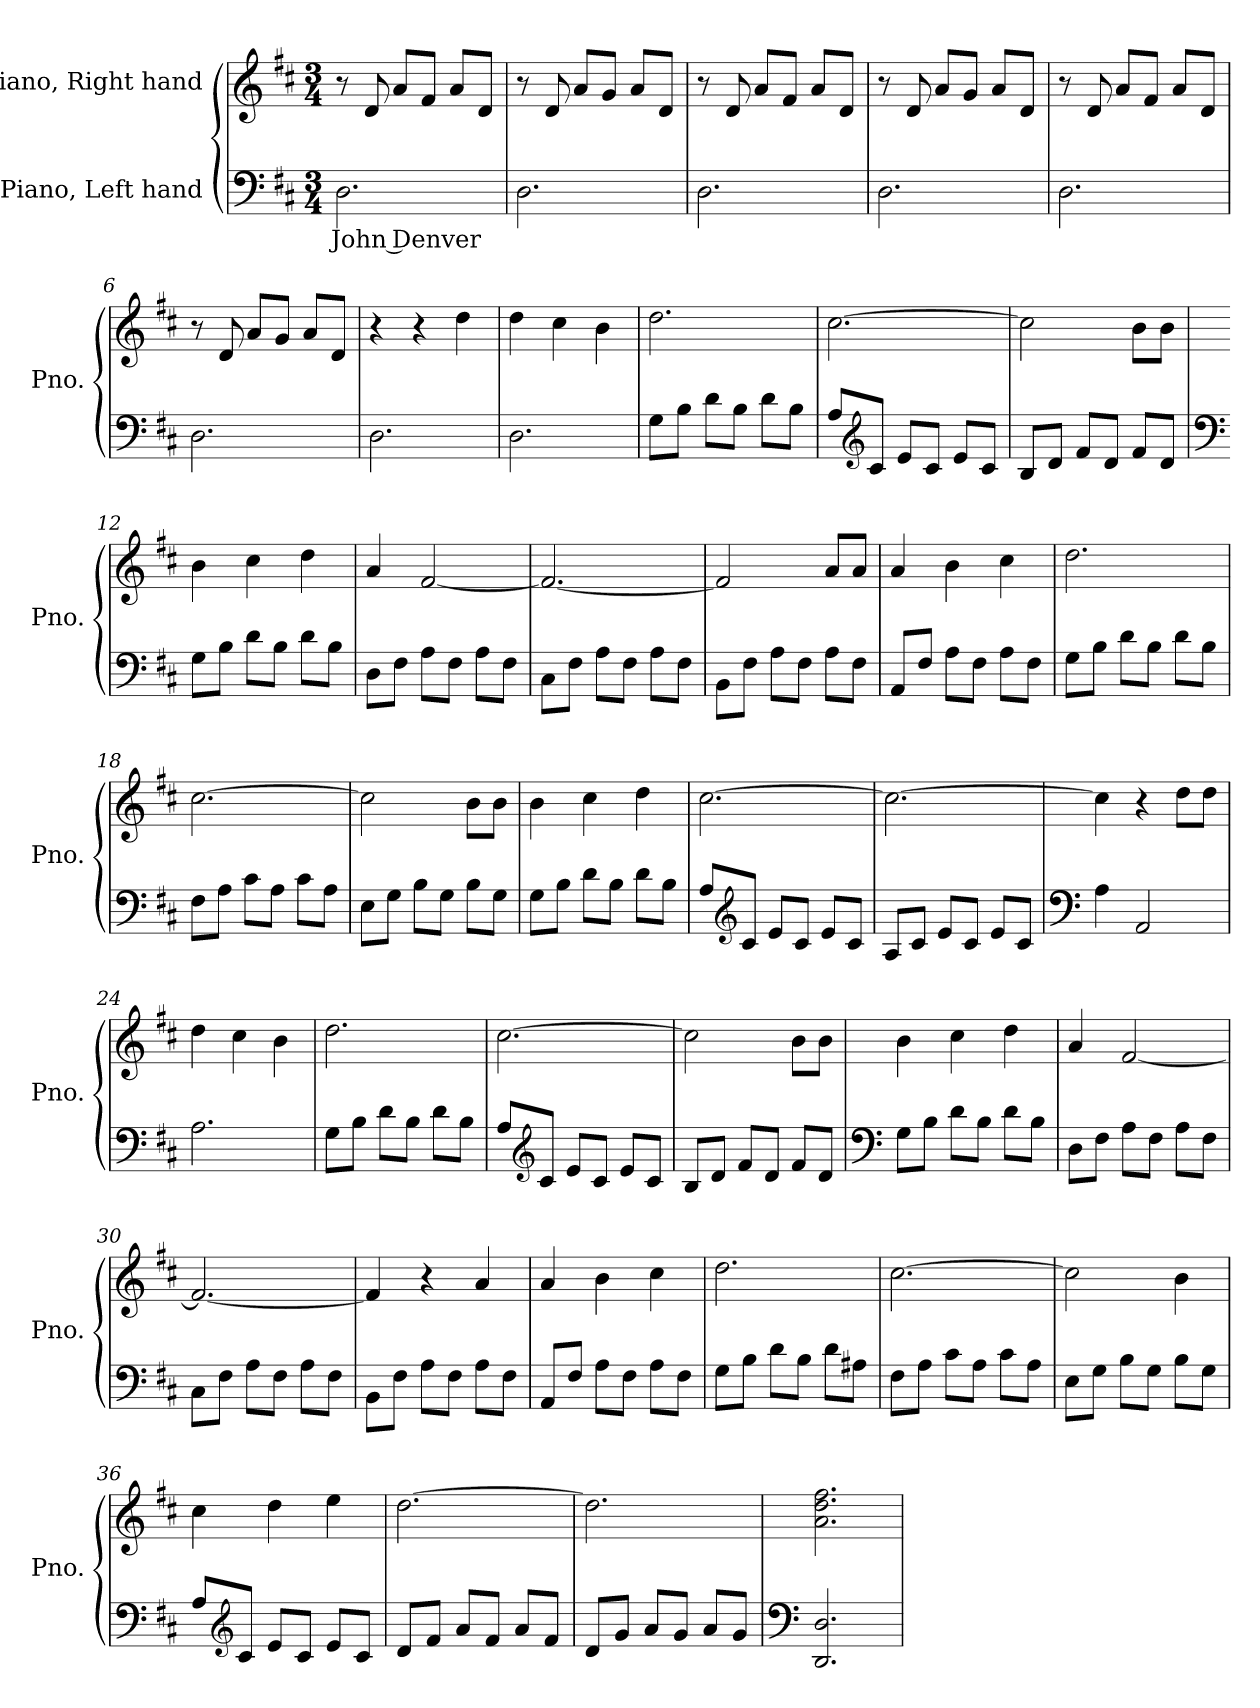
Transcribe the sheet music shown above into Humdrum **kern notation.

**kern	**text	**kern
*part2	*part2	*part1
*staff2	*staff2	*staff1
*I"Piano, Left hand	*	*I"Piano, Right hand
*I'Pno.	*	*I'Pno.
*clefF4	*	*clefG2
*k[f#c#]	*	*k[f#c#]
*M3/4	*	*M3/4
*MM120	*	*MM120
=1	=1	=1
!	!LO:LY:b	!
2.D\	John Denver	8r
.	.	8d/
.	.	8a/L
.	.	8f#/J
.	.	8a/L
.	.	8d/J
=2	=2	=2
2.D\	.	8r
.	.	8d/
.	.	8a/L
.	.	8g/J
.	.	8a/L
.	.	8d/J
=3	=3	=3
2.D\	.	8r
.	.	8d/
.	.	8a/L
.	.	8f#/J
.	.	8a/L
.	.	8d/J
=4	=4	=4
2.D\	.	8r
.	.	8d/
.	.	8a/L
.	.	8g/J
.	.	8a/L
.	.	8d/J
!!LO:LB:g=z
=5	=5	=5
2.D\	.	8r
.	.	8d/
.	.	8a/L
.	.	8f#/J
.	.	8a/L
.	.	8d/J
=6	=6	=6
2.D\	.	8r
.	.	8d/
.	.	8a/L
.	.	8g/J
.	.	8a/L
.	.	8d/J
=7	=7	=7
2.D\	.	4r
.	.	4r
.	.	4dd\
=8	=8	=8
2.D\	.	4dd\
.	.	4cc#\
.	.	4b\
=9	=9	=9
8G\L	.	2.dd\
8B\J	.	.
8d\L	.	.
8B\J	.	.
8d\L	.	.
8B\J	.	.
=10	=10	=10
8A/L	.	[2.cc#\
*clefG2	*	*
8c#/J	.	.
8e/L	.	.
8c#/J	.	.
8e/L	.	.
8c#/J	.	.
!!LO:LB:g=z
=11	=11	=11
8B/L	.	2cc#\]
8d/J	.	.
8f#/L	.	.
8d/J	.	.
8f#/L	.	8b\L
8d/J	.	8b\J
=12	=12	=12
*clefF4	*	*
8G\L	.	4b\
8B\J	.	.
8d\L	.	4cc#\
8B\J	.	.
8d\L	.	4dd\
8B\J	.	.
=13	=13	=13
8D\L	.	4a/
8F#\J	.	.
8A\L	.	[2f#/
8F#\J	.	.
8A\L	.	.
8F#\J	.	.
=14	=14	=14
8C#\L	.	2.f#/_
8F#\J	.	.
8A\L	.	.
8F#\J	.	.
8A\L	.	.
8F#\J	.	.
=15	=15	=15
8BB\L	.	2f#/]
8F#\J	.	.
8A\L	.	.
8F#\J	.	.
8A\L	.	8a/L
8F#\J	.	8a/J
=16	=16	=16
8AA/L	.	4a/
8F#/J	.	.
8A\L	.	4b\
8F#\J	.	.
8A\L	.	4cc#\
8F#\J	.	.
!!LO:LB:g=z
=17	=17	=17
8G\L	.	2.dd\
8B\J	.	.
8d\L	.	.
8B\J	.	.
8d\L	.	.
8B\J	.	.
=18	=18	=18
8F#\L	.	[2.cc#\
8A\J	.	.
8c#\L	.	.
8A\J	.	.
8c#\L	.	.
8A\J	.	.
=19	=19	=19
8E\L	.	2cc#\]
8G\J	.	.
8B\L	.	.
8G\J	.	.
8B\L	.	8b\L
8G\J	.	8b\J
=20	=20	=20
8G\L	.	4b\
8B\J	.	.
8d\L	.	4cc#\
8B\J	.	.
8d\L	.	4dd\
8B\J	.	.
=21	=21	=21
8A/L	.	[2.cc#\
*clefG2	*	*
8c#/J	.	.
8e/L	.	.
8c#/J	.	.
8e/L	.	.
8c#/J	.	.
=22	=22	=22
8A/L	.	2.cc#\_
8c#/J	.	.
8e/L	.	.
8c#/J	.	.
8e/L	.	.
8c#/J	.	.
!!LO:LB:g=z
=23	=23	=23
*clefF4	*	*
4A\	.	4cc#\]
2AA/	.	4r
.	.	8dd\L
.	.	8dd\J
=24	=24	=24
2.A\	.	4dd\
.	.	4cc#\
.	.	4b\
=25	=25	=25
8G\L	.	2.dd\
8B\J	.	.
8d\L	.	.
8B\J	.	.
8d\L	.	.
8B\J	.	.
=26	=26	=26
8A/L	.	[2.cc#\
*clefG2	*	*
8c#/J	.	.
8e/L	.	.
8c#/J	.	.
8e/L	.	.
8c#/J	.	.
=27	=27	=27
8B/L	.	2cc#\]
8d/J	.	.
8f#/L	.	.
8d/J	.	.
8f#/L	.	8b\L
8d/J	.	8b\J
=28	=28	=28
*clefF4	*	*
8G\L	.	4b\
8B\J	.	.
8d\L	.	4cc#\
8B\J	.	.
8d\L	.	4dd\
8B\J	.	.
!!LO:LB:g=z
=29	=29	=29
8D\L	.	4a/
8F#\J	.	.
8A\L	.	[2f#/
8F#\J	.	.
8A\L	.	.
8F#\J	.	.
=30	=30	=30
8C#\L	.	2.f#/_
8F#\J	.	.
8A\L	.	.
8F#\J	.	.
8A\L	.	.
8F#\J	.	.
=31	=31	=31
8BB\L	.	4f#/]
8F#\J	.	.
8A\L	.	4r
8F#\J	.	.
8A\L	.	4a/
8F#\J	.	.
=32	=32	=32
8AA/L	.	4a/
8F#/J	.	.
8A\L	.	4b\
8F#\J	.	.
8A\L	.	4cc#\
8F#\J	.	.
=33	=33	=33
8G\L	.	2.dd\
8B\J	.	.
8d\L	.	.
8B\J	.	.
8d\L	.	.
8A#X\J	.	.
=34	=34	=34
8F#\L	.	[2.cc#\
8A\J	.	.
8c#\L	.	.
8A\J	.	.
8c#\L	.	.
8A\J	.	.
!!LO:PB:g=z
=35	=35	=35
8E\L	.	2cc#\]
8G\J	.	.
8B\L	.	.
8G\J	.	.
8B\L	.	4b\
8G\J	.	.
=36	=36	=36
8A/L	.	4cc#\
*clefG2	*	*
8c#/J	.	.
8e/L	.	4dd\
8c#/J	.	.
8e/L	.	4ee\
8c#/J	.	.
=37	=37	=37
8d/L	.	[2.dd\
8f#/J	.	.
8a/L	.	.
8f#/J	.	.
8a/L	.	.
8f#/J	.	.
=38	=38	=38
8d/L	.	2.dd\]
8g/J	.	.
8a/L	.	.
8g/J	.	.
8a/L	.	.
8g/J	.	.
=39	=39	=39
*clefF4	*	*
2.DD/ 2.D/	.	2.a\ 2.dd\ 2.ff#\
=	=	=
*-	*-	*-
